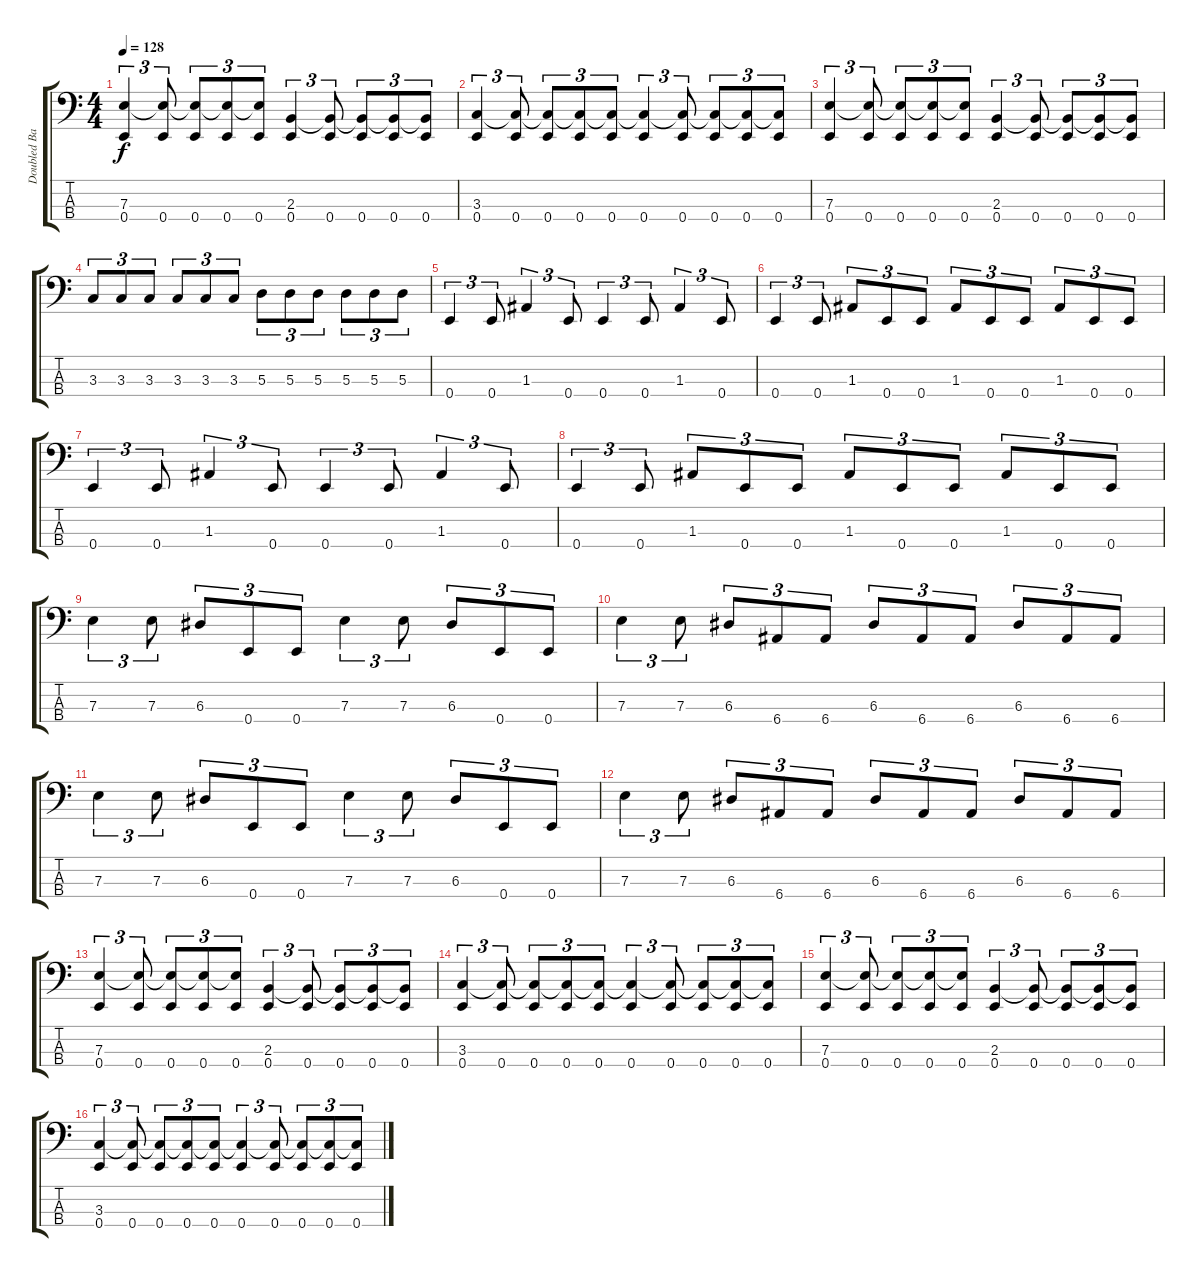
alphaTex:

\track ("Doubled Bass" "Doubled Ba") {instrument electricbassfinger}
\staff {score tabs}
\tuning (G2 D2 A1 E1) {hide}
\ts (4 4)
\tempo 128
\clef f4
\ks c
(7.3 0.4).4{tu (3 2) dy f} (7.3{t} 0.4).8{tu (3 2)} (7.3{t} 0.4).8{tu (3 2)} (7.3{t} 0.4).8{tu (3 2)} (7.3{t} 0.4).8{tu (3 2)} (2.3 0.4).4{tu (3 2)} (2.3{t} 0.4).8{tu (3 2)} (2.3{t} 0.4).8{tu (3 2)} (2.3{t} 0.4).8{tu (3 2)} (2.3{t} 0.4).8{tu (3 2)} |
(3.3 0.4).4{tu (3 2)} (3.3{t} 0.4).8{tu (3 2)} (3.3{t} 0.4).8{tu (3 2)} (3.3{t} 0.4).8{tu (3 2)} (3.3{t} 0.4).8{tu (3 2)} (3.3{t} 0.4).4{tu (3 2)} (3.3{t} 0.4).8{tu (3 2)} (3.3{t} 0.4).8{tu (3 2)} (3.3{t} 0.4).8{tu (3 2)} (3.3{t} 0.4).8{tu (3 2)} |
(7.3 0.4).4{tu (3 2)} (7.3{t} 0.4).8{tu (3 2)} (7.3{t} 0.4).8{tu (3 2)} (7.3{t} 0.4).8{tu (3 2)} (7.3{t} 0.4).8{tu (3 2)} (2.3 0.4).4{tu (3 2)} (2.3{t} 0.4).8{tu (3 2)} (2.3{t} 0.4).8{tu (3 2)} (2.3{t} 0.4).8{tu (3 2)} (2.3{t} 0.4).8{tu (3 2)} |
3.3.8{tu (3 2)} 3.3.8{tu (3 2)} 3.3.8{tu (3 2)} 3.3.8{tu (3 2)} 3.3.8{tu (3 2)} 3.3.8{tu (3 2)} 5.3.8{tu (3 2)} 5.3.8{tu (3 2)} 5.3.8{tu (3 2)} 5.3.8{tu (3 2)} 5.3.8{tu (3 2)} 5.3.8{tu (3 2)} |
0.4.4{tu (3 2)} 0.4.8{tu (3 2)} 1.3.4{tu (3 2)} 0.4.8{tu (3 2)} 0.4.4{tu (3 2)} 0.4.8{tu (3 2)} 1.3.4{tu (3 2)} 0.4.8{tu (3 2)} |
0.4.4{tu (3 2)} 0.4.8{tu (3 2)} 1.3.8{tu (3 2)} 0.4.8{tu (3 2)} 0.4.8{tu (3 2)} 1.3.8{tu (3 2)} 0.4.8{tu (3 2)} 0.4.8{tu (3 2)} 1.3.8{tu (3 2)} 0.4.8{tu (3 2)} 0.4.8{tu (3 2)} |
0.4.4{tu (3 2)} 0.4.8{tu (3 2)} 1.3.4{tu (3 2)} 0.4.8{tu (3 2)} 0.4.4{tu (3 2)} 0.4.8{tu (3 2)} 1.3.4{tu (3 2)} 0.4.8{tu (3 2)} |
0.4.4{tu (3 2)} 0.4.8{tu (3 2)} 1.3.8{tu (3 2)} 0.4.8{tu (3 2)} 0.4.8{tu (3 2)} 1.3.8{tu (3 2)} 0.4.8{tu (3 2)} 0.4.8{tu (3 2)} 1.3.8{tu (3 2)} 0.4.8{tu (3 2)} 0.4.8{tu (3 2)} |
7.3.4{tu (3 2)} 7.3.8{tu (3 2)} 6.3.8{tu (3 2)} 0.4.8{tu (3 2)} 0.4.8{tu (3 2)} 7.3.4{tu (3 2)} 7.3.8{tu (3 2)} 6.3.8{tu (3 2)} 0.4.8{tu (3 2)} 0.4.8{tu (3 2)} |
7.3.4{tu (3 2)} 7.3.8{tu (3 2)} 6.3.8{tu (3 2)} 6.4.8{tu (3 2)} 6.4.8{tu (3 2)} 6.3.8{tu (3 2)} 6.4.8{tu (3 2)} 6.4.8{tu (3 2)} 6.3.8{tu (3 2)} 6.4.8{tu (3 2)} 6.4.8{tu (3 2)} |
7.3.4{tu (3 2)} 7.3.8{tu (3 2)} 6.3.8{tu (3 2)} 0.4.8{tu (3 2)} 0.4.8{tu (3 2)} 7.3.4{tu (3 2)} 7.3.8{tu (3 2)} 6.3.8{tu (3 2)} 0.4.8{tu (3 2)} 0.4.8{tu (3 2)} |
7.3.4{tu (3 2)} 7.3.8{tu (3 2)} 6.3.8{tu (3 2)} 6.4.8{tu (3 2)} 6.4.8{tu (3 2)} 6.3.8{tu (3 2)} 6.4.8{tu (3 2)} 6.4.8{tu (3 2)} 6.3.8{tu (3 2)} 6.4.8{tu (3 2)} 6.4.8{tu (3 2)} |
(7.3 0.4).4{tu (3 2)} (7.3{t} 0.4).8{tu (3 2)} (7.3{t} 0.4).8{tu (3 2)} (7.3{t} 0.4).8{tu (3 2)} (7.3{t} 0.4).8{tu (3 2)} (2.3 0.4).4{tu (3 2)} (2.3{t} 0.4).8{tu (3 2)} (2.3{t} 0.4).8{tu (3 2)} (2.3{t} 0.4).8{tu (3 2)} (2.3{t} 0.4).8{tu (3 2)} |
(3.3 0.4).4{tu (3 2)} (3.3{t} 0.4).8{tu (3 2)} (3.3{t} 0.4).8{tu (3 2)} (3.3{t} 0.4).8{tu (3 2)} (3.3{t} 0.4).8{tu (3 2)} (3.3{t} 0.4).4{tu (3 2)} (3.3{t} 0.4).8{tu (3 2)} (3.3{t} 0.4).8{tu (3 2)} (3.3{t} 0.4).8{tu (3 2)} (3.3{t} 0.4).8{tu (3 2)} |
(7.3 0.4).4{tu (3 2)} (7.3{t} 0.4).8{tu (3 2)} (7.3{t} 0.4).8{tu (3 2)} (7.3{t} 0.4).8{tu (3 2)} (7.3{t} 0.4).8{tu (3 2)} (2.3 0.4).4{tu (3 2)} (2.3{t} 0.4).8{tu (3 2)} (2.3{t} 0.4).8{tu (3 2)} (2.3{t} 0.4).8{tu (3 2)} (2.3{t} 0.4).8{tu (3 2)} |
(3.3 0.4).4{tu (3 2)} (3.3{t} 0.4).8{tu (3 2)} (3.3{t} 0.4).8{tu (3 2)} (3.3{t} 0.4).8{tu (3 2)} (3.3{t} 0.4).8{tu (3 2)} (3.3{t} 0.4).4{tu (3 2)} (3.3{t} 0.4).8{tu (3 2)} (3.3{t} 0.4).8{tu (3 2)} (3.3{t} 0.4).8{tu (3 2)} (3.3{t} 0.4).8{tu (3 2)}
